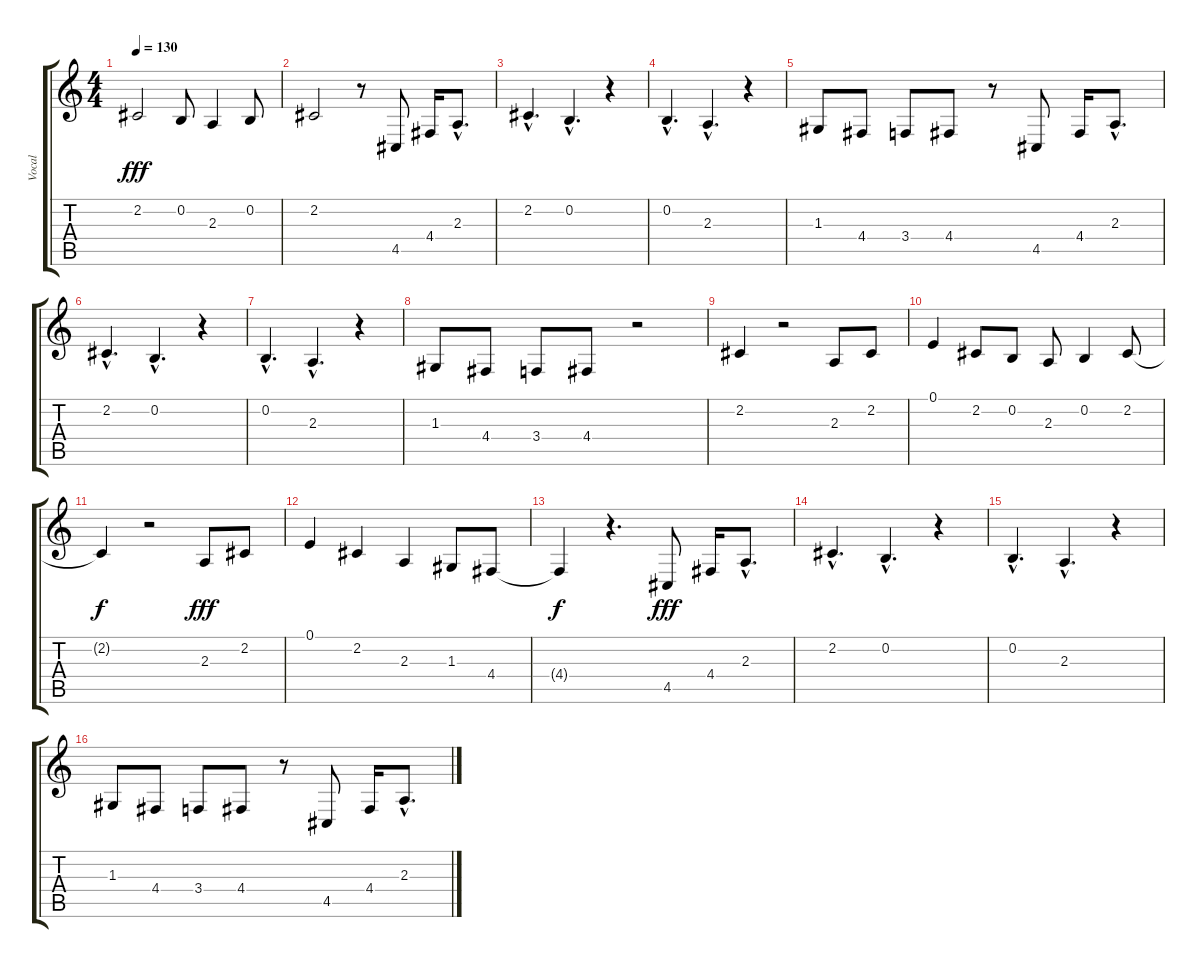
\track ("Vocal" "Vocal") {instrument clarinet}
\staff {score tabs}
\tuning (E4 B3 G3 D3 A2 E2) {hide}
\ts (4 4)
\tempo 130
\clef g2
\ks c
2.2.2{dy fff} 0.2.8 2.3.4 0.2.8 |
2.2.2 r.8 4.5.8 4.4.16 2.3{hac}.8{d} |
2.2{hac}.4{d} 0.2{hac}.4{d} r.4 |
0.2{hac}.4{d} 2.3{hac}.4{d} r.4 |
1.3.8 4.4.8 3.4.8 4.4.8 r.8 4.5.8 4.4.16 2.3{hac}.8{d} |
2.2{hac}.4{d} 0.2{hac}.4{d} r.4 |
0.2{hac}.4{d} 2.3{hac}.4{d} r.4 |
1.3.8 4.4.8 3.4.8 4.4.8 r.2 |
2.2.4 r.2 2.3.8 2.2.8 |
0.1.4 2.2.8 0.2.8 2.3.8 0.2.4 2.2.8 |
2.2{t}.4{dy f} r.2 2.3.8{dy fff} 2.2.8 |
0.1.4 2.2.4 2.3.4 1.3.8 4.4.8 |
4.4{t}.4{dy f} r.4{d} 4.5.8{dy fff} 4.4.16 2.3{hac}.8{d} |
2.2{hac}.4{d} 0.2{hac}.4{d} r.4 |
0.2{hac}.4{d} 2.3{hac}.4{d} r.4 |
1.3.8 4.4.8 3.4.8 4.4.8 r.8 4.5.8 4.4.16 2.3{hac}.8{d}
